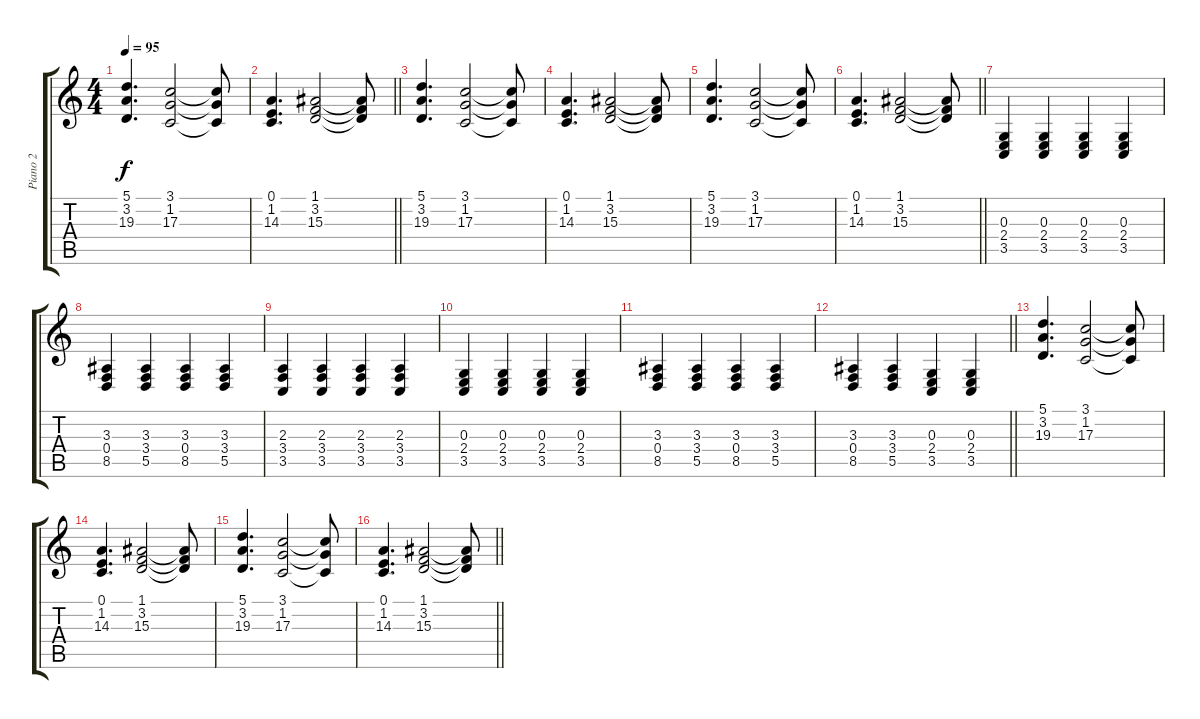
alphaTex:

\track ("Piano 2" "Piano 2") {instrument acousticgrandpiano}
\staff {score tabs}
\tuning (E4 B3 G3 D3 A2 E2) {hide}
\ts (4 4)
\tempo 95
\clef g2
\ks c
(5.1 3.2 19.3).4{d dy f} (3.1 1.2 17.3).2 (3.1{t} 1.2{t} 17.3{t}).8 |
\barLineRight lightlight
(0.1 1.2 14.3).4{d} (1.1 3.2 15.3).2 (1.1{t} 3.2{t} 15.3{t}).8 |
(5.1 3.2 19.3).4{d} (3.1 1.2 17.3).2 (3.1{t} 1.2{t} 17.3{t}).8 |
(0.1 1.2 14.3).4{d} (1.1 3.2 15.3).2 (1.1{t} 3.2{t} 15.3{t}).8 |
(5.1 3.2 19.3).4{d} (3.1 1.2 17.3).2 (3.1{t} 1.2{t} 17.3{t}).8 |
\barLineRight lightlight
(0.1 1.2 14.3).4{d} (1.1 3.2 15.3).2 (1.1{t} 3.2{t} 15.3{t}).8 |
(0.3 2.4 3.5).4 (0.3 2.4 3.5).4 (0.3 2.4 3.5).4 (0.3 2.4 3.5).4 |
(3.3 0.4 8.5).4 (3.3 3.4 5.5).4 (3.3 0.4 8.5).4 (3.3 3.4 5.5).4 |
(2.3 3.4 3.5).4 (2.3 3.4 3.5).4 (2.3 3.4 3.5).4 (2.3 3.4 3.5).4 |
(0.3 2.4 3.5).4 (0.3 2.4 3.5).4 (0.3 2.4 3.5).4 (0.3 2.4 3.5).4 |
(3.3 0.4 8.5).4 (3.3 3.4 5.5).4 (3.3 0.4 8.5).4 (3.3 3.4 5.5).4 |
\barLineRight lightlight
(3.3 0.4 8.5).4 (3.3 3.4 5.5).4 (0.3 2.4 3.5).4 (0.3 2.4 3.5).4 |
(5.1 3.2 19.3).4{d} (3.1 1.2 17.3).2 (3.1{t} 1.2{t} 17.3{t}).8 |
(0.1 1.2 14.3).4{d} (1.1 3.2 15.3).2 (1.1{t} 3.2{t} 15.3{t}).8 |
(5.1 3.2 19.3).4{d} (3.1 1.2 17.3).2 (3.1{t} 1.2{t} 17.3{t}).8 |
\barLineRight lightlight
(0.1 1.2 14.3).4{d} (1.1 3.2 15.3).2 (1.1{t} 3.2{t} 15.3{t}).8
